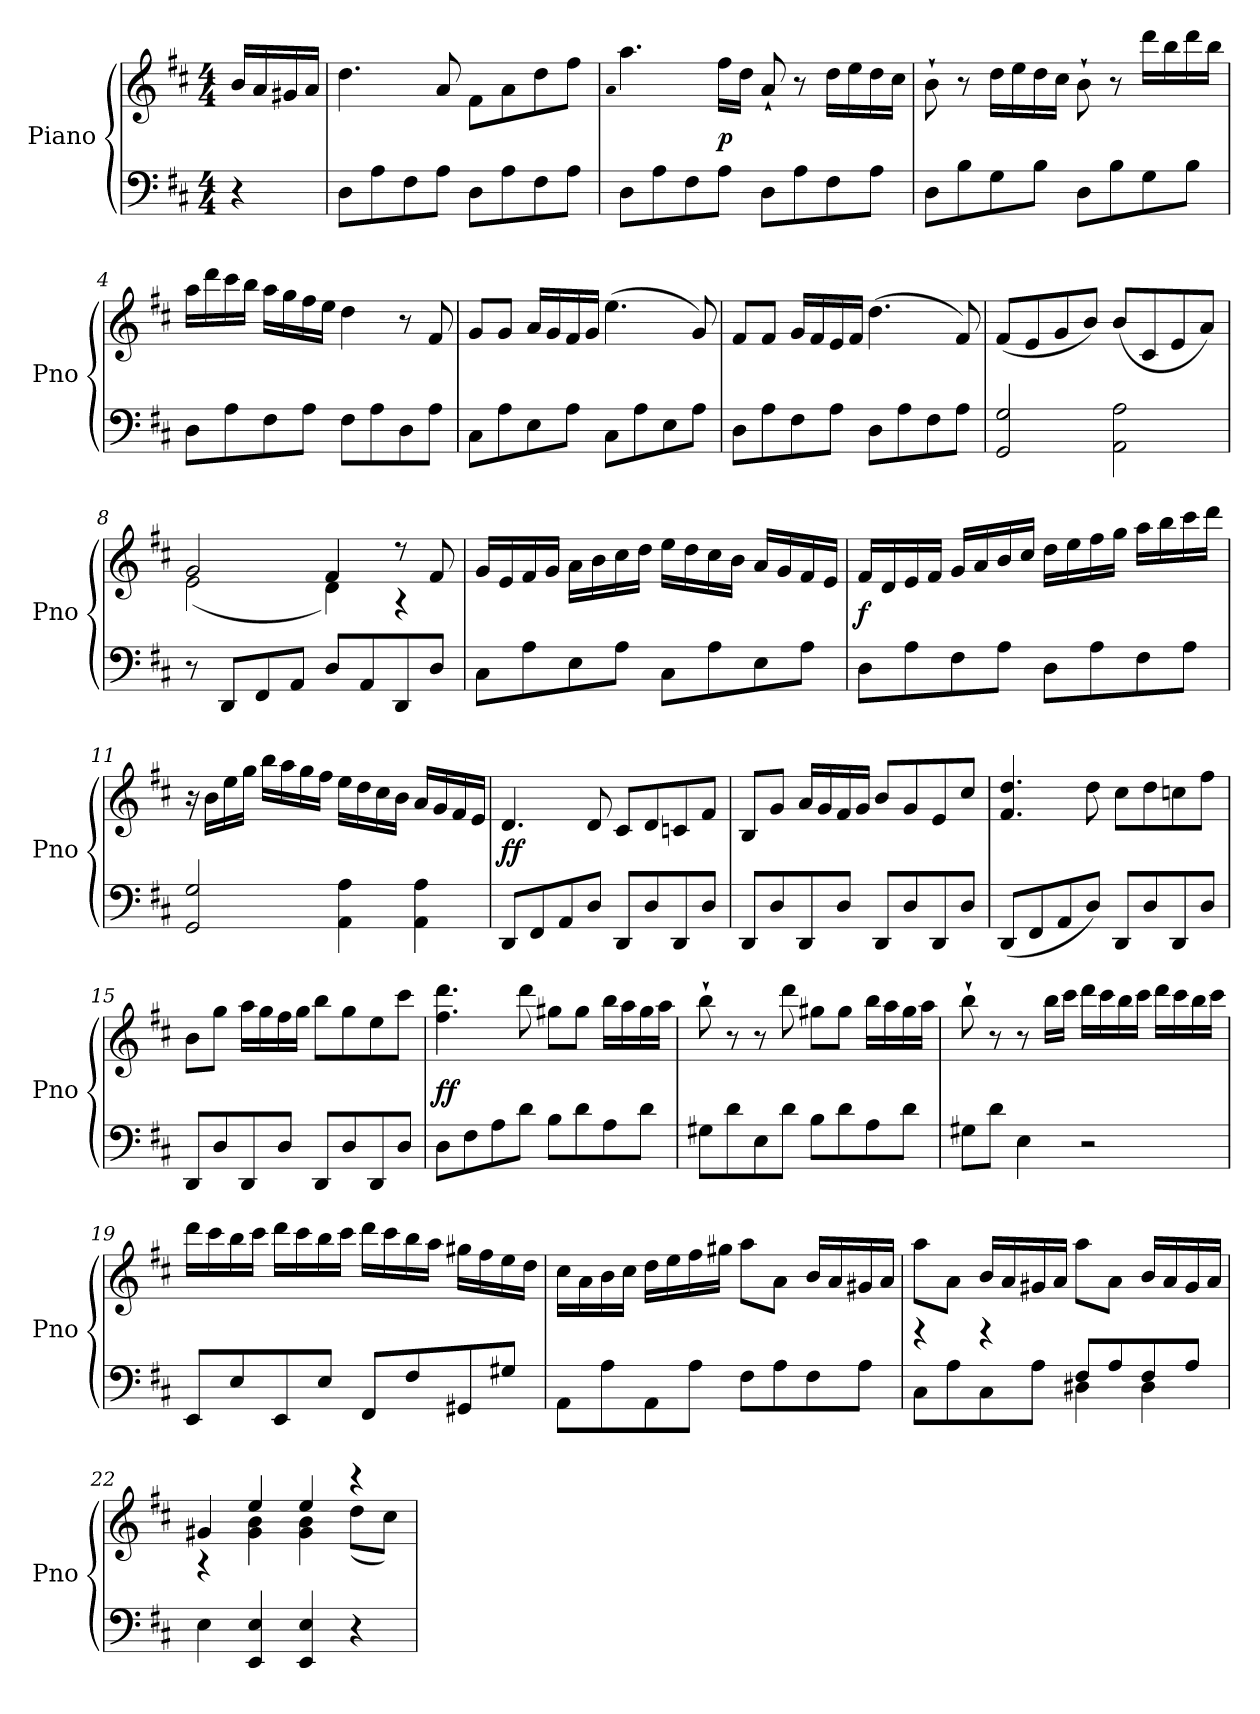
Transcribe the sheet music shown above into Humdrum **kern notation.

**kern	**kern	**dynam
*part1	*part1	*part1
*staff2	*staff1	*staff1/2
*I"Piano	*	*
*I'Pno	*	*
*clefF4	*clefG2	*
*k[f#c#]	*k[f#c#]	*
*D:	*D:	*
*M4/4	*M4/4	*
*MM132	*MM132	*
=	=	=
4r	16b/LL	.
.	16a/	.
.	16g#X/	.
.	16a/JJ	.
=1	=1	=1
8D\L	4.dd\	.
8A\	.	.
8F#\	.	.
8A\J	8a/	.
8D\L	8f#\L	.
8A\	8a\	.
8F#\	8dd\	.
8A\J	8ff#\J	.
=2	=2	=2
.	qa	.
8D\L	4.aa\	.
8A\	.	.
8F#\	.	.
8A\J	16ff#\LL	p
.	16dd\JJ	.
8D\L	8a`/	.
8A\	8r	.
8F#\	16dd\LL	.
.	16ee\	.
8A\J	16dd\	.
.	16cc#\JJ	.
=3	=3	=3
8D\L	8b`\	.
8B\	8r	.
8G\	16dd\LL	.
.	16ee\	.
8B\J	16dd\	.
.	16cc#\JJ	.
8D\L	8b`\	.
8B\	8r	.
8G\	16ddd\LL	.
.	16bb\	.
8B\J	16ddd\	.
.	16bb\JJ	.
=4	=4	=4
8D\L	16aa\LL	.
.	16ddd\	.
8A\	16ccc#\	.
.	16bb\JJ	.
8F#\	16aa\LL	.
.	16gg\	.
8A\J	16ff#\	.
.	16ee\JJ	.
8F#\L	4dd\	.
8A\	.	.
8D\	8r	.
8A\J	8f#/	.
=5	=5	=5
8C#\L	8g/L	.
8A\	8g/J	.
8E\	16a/LL	.
.	16g/	.
8A\J	16f#/	.
.	16g/JJ	.
8C#\L	(4.ee\	.
8A\	.	.
8E\	.	.
8A\J	8g/)	.
=6	=6	=6
8D\L	8f#/L	.
8A\	8f#/J	.
8F#\	16g/LL	.
.	16f#/	.
8A\J	16e/	.
.	16f#/JJ	.
8D\L	(4.dd\	.
8A\	.	.
8F#\	.	.
8A\J	8f#/)	.
=7	=7	=7
2GG/ 2G/	(8f#/L	.
.	8e/	.
.	8g/	.
.	8b/J)	.
2AA\ 2A\	(8b/L	.
.	8c#/	.
.	8e/	.
.	8a/J)	.
=8	=8	=8
*	*^	*
8r	2g/	(2e\	.
8DD/L	.	.	.
8FF#/	.	.	.
8AA/J	.	.	.
8D/L	4f#/	4d\)	.
8AA/	.	.	.
8DD/	8r	4r	.
8D/J	8f#/	.	.
*	*v	*v	*
=9	=9	=9
8C#\L	16g/LL	.
.	16e/	.
8A\	16f#/	.
.	16g/JJ	.
8E\	16a\LL	.
.	16b\	.
8A\J	16cc#\	.
.	16dd\JJ	.
8C#\L	16ee\LL	.
.	16dd\	.
8A\	16cc#\	.
.	16b\JJ	.
8E\	16a/LL	.
.	16g/	.
8A\J	16f#/	.
.	16e/JJ	.
=10	=10	=10
8D\L	16f#/LL	f
.	16d/	.
8A\	16e/	.
.	16f#/JJ	.
8F#\	16g/LL	.
.	16a/	.
8A\J	16b/	.
.	16cc#/JJ	.
8D\L	16dd\LL	.
.	16ee\	.
8A\	16ff#\	.
.	16gg\JJ	.
8F#\	16aa\LL	.
.	16bb\	.
8A\J	16ccc#\	.
.	16ddd\JJ	.
=11	=11	=11
2GG/ 2G/	16r	.
.	16b\LL	.
.	16ee\	.
.	16gg\JJ	.
.	16bb\LL	.
.	16aa\	.
.	16gg\	.
.	16ff#\JJ	.
4AA\ 4A\	16ee\LL	.
.	16dd\	.
.	16cc#\	.
.	16b\JJ	.
4AA\ 4A\	16a/LL	.
.	16g/	.
.	16f#/	.
.	16e/JJ	.
=12	=12	=12
8DD/L	4.d/	ff
8FF#/	.	.
8AA/	.	.
8D/J	8d/	.
8DD/L	8c#/L	.
8D/	8d/	.
8DD/	8cn/	.
8D/J	8f#/J	.
=13	=13	=13
8DD/L	8B/L	.
8D/	8g/J	.
8DD/	16a/LL	.
.	16g/	.
8D/J	16f#/	.
.	16g/JJ	.
8DD/L	8b/L	.
8D/	8g/	.
8DD/	8e/	.
8D/J	8cc#/J	.
=14	=14	=14
(8DD/L	4.f#/ 4.dd/	.
8FF#/	.	.
8AA/	.	.
8D/J)	8dd\	.
8DD/L	8cc#\L	.
8D/	8dd\	.
8DD/	8ccn\	.
8D/J	8ff#\J	.
=15	=15	=15
8DD/L	8b\L	.
8D/	8gg\J	.
8DD/	16aa\LL	.
.	16gg\	.
8D/J	16ff#\	.
.	16gg\JJ	.
8DD/L	8bb\L	.
8D/	8gg\	.
8DD/	8ee\	.
8D/J	8ccc#\J	.
=16	=16	=16
8D\L	4.ff#\ 4.ddd\	ff
8F#\	.	.
8A\	.	.
8d\J	8ddd\	.
8B\L	8gg#X\L	.
8d\	8gg#\J	.
8A\	16bb\LL	.
.	16aa\	.
8d\J	16gg#\	.
.	16aa\JJ	.
=17	=17	=17
8G#X\L	8bb`\	.
8d\	8r	.
8E\	8r	.
8d\J	8ddd\	.
8B\L	8gg#X\L	.
8d\	8gg#\J	.
8A\	16bb\LL	.
.	16aa\	.
8d\J	16gg#\	.
.	16aa\JJ	.
=18	=18	=18
8G#X\L	8bb`\	.
8d\J	8r	.
4E\	8r	.
.	16bb\LL	.
.	16ccc#\JJ	.
2r	16ddd\LL	.
.	16ccc#\	.
.	16bb\	.
.	16ccc#\JJ	.
.	16ddd\LL	.
.	16ccc#\	.
.	16bb\	.
.	16ccc#\JJ	.
=19	=19	=19
8EE/L	16ddd\LL	.
.	16ccc#\	.
8E/	16bb\	.
.	16ccc#\JJ	.
8EE/	16ddd\LL	.
.	16ccc#\	.
8E/J	16bb\	.
.	16ccc#\JJ	.
8FF#/L	16ddd\LL	.
.	16ccc#\	.
8F#/	16bb\	.
.	16aa\JJ	.
8GG#X/	16gg#X\LL	.
.	16ff#\	.
8G#X/J	16ee\	.
.	16dd\JJ	.
=20	=20	=20
8AA\L	16cc#\LL	.
.	16a\	.
8A\	16b\	.
.	16cc#\JJ	.
8AA\	16dd\LL	.
.	16ee\	.
8A\J	16ff#\	.
.	16gg#X\JJ	.
8F#\L	8aa\L	.
8A\	8a\J	.
8F#\	16b/LL	.
.	16a/	.
8A\J	16g#X/	.
.	16a/JJ	.
=21	=21	=21
*^	*	*
4r	8C#\L	8aa\L	.
.	8A\	8a\J	.
4r	8C#\	16b/LL	.
.	.	16a/	.
.	8A\J	16g#X/	.
.	.	16a/JJ	.
8F#/L	4D#X\	8aa\L	.
8A/	.	8a\J	.
8F#/	4D#\	16b/LL	.
.	.	16a/	.
8A/J	.	16g#/	.
.	.	16a/JJ	.
*v	*v	*	*
=22	=22	=22
*	*^	*
4E\	4g#X/	4r	.
4EE/ 4E/	4ee/	4g#\ 4b\	.
4EE/ 4E/	4ee/	4g#\ 4b\	.
4r	4r	(8dd\L	.
.	.	8cc#\J)	.
*	*v	*v	*
=	=	=
*-	*-	*-
